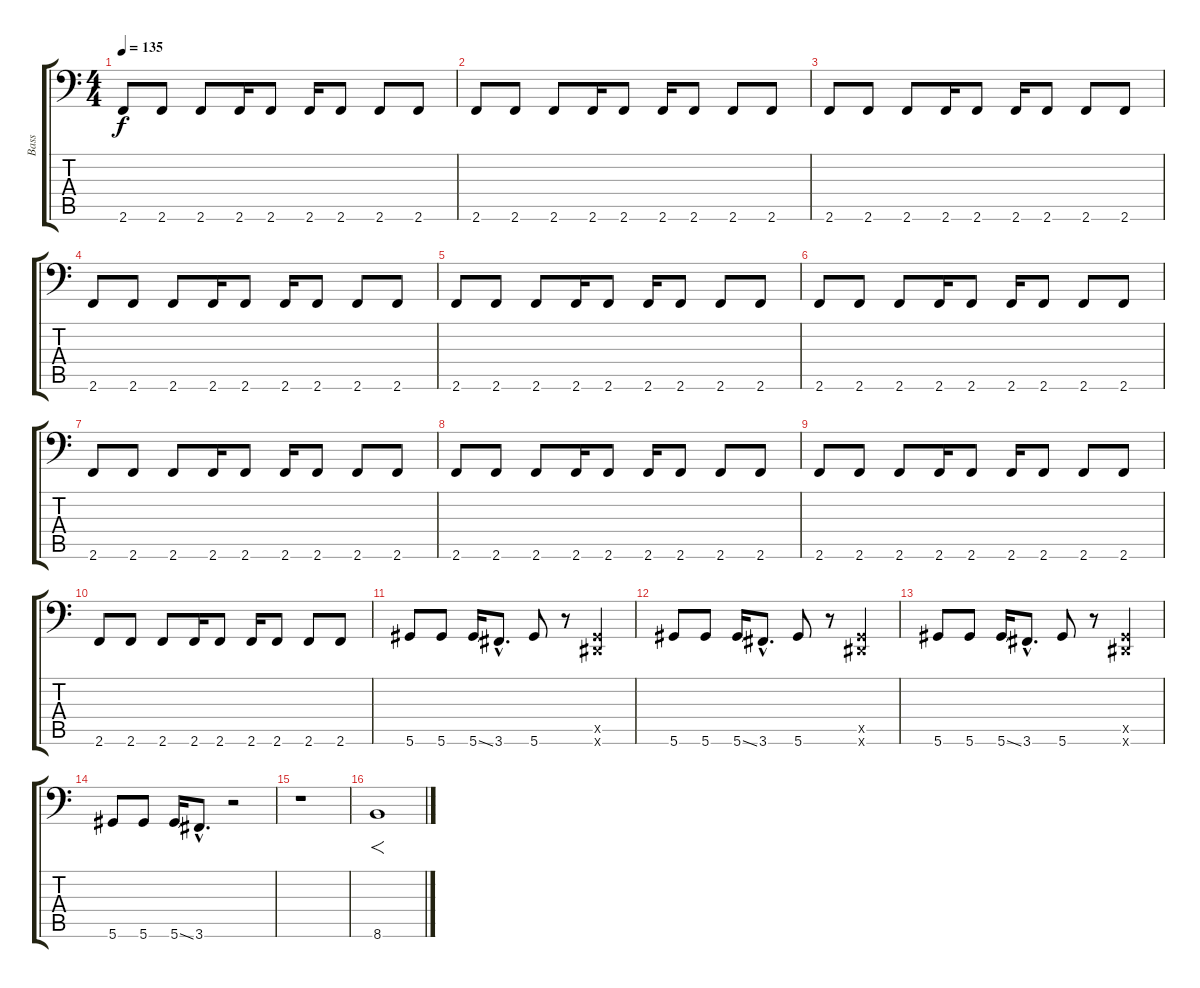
\track ("Bass" "Bass") {instrument distortionguitar}
\staff {score tabs}
\tuning (Eb3 Bb2 Gb2 Db2 Ab1 Eb1) {hide}
\ts (4 4)
\tempo 135
\clef f4
\ks c
2.6.8{dy f} 2.6.8 2.6.8 2.6.16 2.6.8 2.6.16 2.6.8 2.6.8 2.6.8 |
2.6.8 2.6.8 2.6.8 2.6.16 2.6.8 2.6.16 2.6.8 2.6.8 2.6.8 |
2.6.8 2.6.8 2.6.8 2.6.16 2.6.8 2.6.16 2.6.8 2.6.8 2.6.8 |
2.6.8 2.6.8 2.6.8 2.6.16 2.6.8 2.6.16 2.6.8 2.6.8 2.6.8 |
2.6.8 2.6.8 2.6.8 2.6.16 2.6.8 2.6.16 2.6.8 2.6.8 2.6.8 |
2.6.8 2.6.8 2.6.8 2.6.16 2.6.8 2.6.16 2.6.8 2.6.8 2.6.8 |
2.6.8 2.6.8 2.6.8 2.6.16 2.6.8 2.6.16 2.6.8 2.6.8 2.6.8 |
2.6.8 2.6.8 2.6.8 2.6.16 2.6.8 2.6.16 2.6.8 2.6.8 2.6.8 |
2.6.8 2.6.8 2.6.8 2.6.16 2.6.8 2.6.16 2.6.8 2.6.8 2.6.8 |
2.6.8 2.6.8 2.6.8 2.6.16 2.6.8 2.6.16 2.6.8 2.6.8 2.6.8 |
5.6.8 5.6.8 5.6{ss}.16 3.6{hac}.8{d} 5.6.8 r.8 (0.5{x} 0.6{x}).4 |
5.6.8 5.6.8 5.6{ss}.16 3.6{hac}.8{d} 5.6.8 r.8 (0.5{x} 0.6{x}).4 |
5.6.8 5.6.8 5.6{ss}.16 3.6{hac}.8{d} 5.6.8 r.8 (0.5{x} 0.6{x}).4 |
5.6.8 5.6.8 5.6{ss}.16 3.6{hac}.8{d} r.2 |
r.1 |
8.6.1{f}
